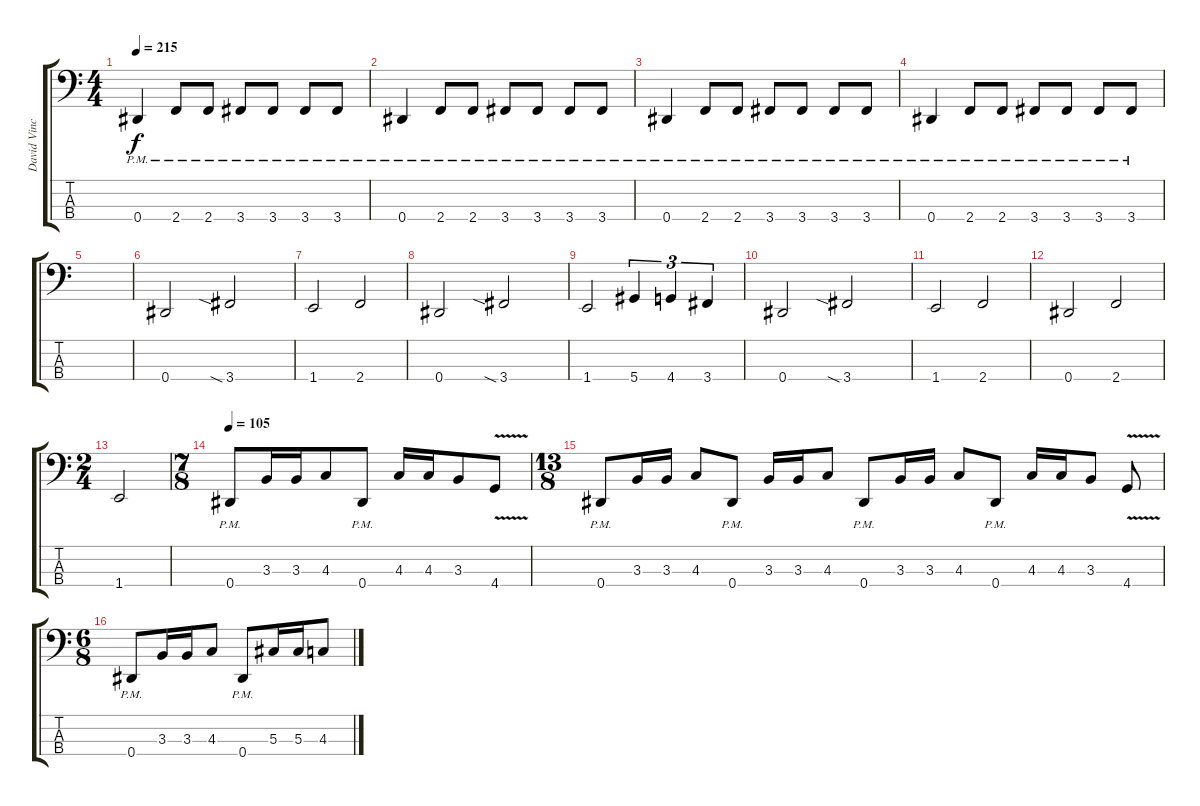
\track ("David Vincent" "David Vinc") {instrument electricbassfinger}
\staff {score tabs}
\tuning (Gb2 Db2 Ab1 Eb1) {hide}
\ts (4 4)
\tempo 215
\clef f4
\ks c
0.4{pm}.4{dy f} 2.4{pm}.8 2.4{pm}.8 3.4{pm}.8 3.4{pm}.8 3.4{pm}.8 3.4{pm}.8 |
0.4{pm}.4 2.4{pm}.8 2.4{pm}.8 3.4{pm}.8 3.4{pm}.8 3.4{pm}.8 3.4{pm}.8 |
0.4{pm}.4 2.4{pm}.8 2.4{pm}.8 3.4{pm}.8 3.4{pm}.8 3.4{pm}.8 3.4{pm}.8 |
0.4{pm}.4 2.4{pm}.8 2.4{pm}.8 3.4{pm}.8 3.4{pm}.8 3.4{pm}.8 3.4{pm}.8 |
|
0.4.2 3.4{sia}.2 |
1.4.2 2.4.2 |
0.4.2 3.4{sia}.2 |
1.4.2 5.4.4{tu (3 2)} 4.4.4{tu (3 2)} 3.4.4{tu (3 2)} |
0.4.2 3.4{sia}.2 |
1.4.2 2.4.2 |
0.4.2 2.4.2 |
\ts (2 4)
1.4.2 |
\ts (7 8)
\tempo 105
0.4{pm}.8 3.3.16 3.3.16 4.3.8 0.4{pm}.8 4.3.16 4.3.16 3.3.8 4.4{v}.8 |
\ts (13 8)
0.4{pm}.8 3.3.16 3.3.16 4.3.8 0.4{pm}.8 3.3.16 3.3.16 4.3.8 0.4{pm}.8 3.3.16 3.3.16 4.3.8 0.4{pm}.8 4.3.16 4.3.16 3.3.8 4.4{v}.8 |
\ts (6 8)
0.4{pm}.8 3.3.16 3.3.16 4.3.8 0.4{pm}.8 5.3.16 5.3.16 4.3.8
